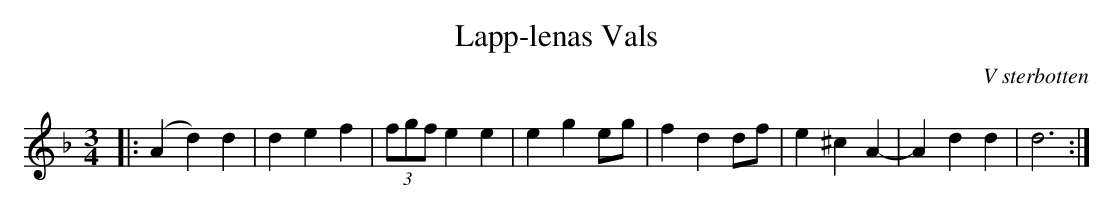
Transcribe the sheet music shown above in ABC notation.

X:1
T:Lapp-lenas Vals
O:V sterbotten
M:3/4
L:1/4
K:Dm
|: (Ad) d | def |(3f/g/f/ ee | eg e/g/ | fd d/f/ | e^cA- |Add 1| d3 :|
